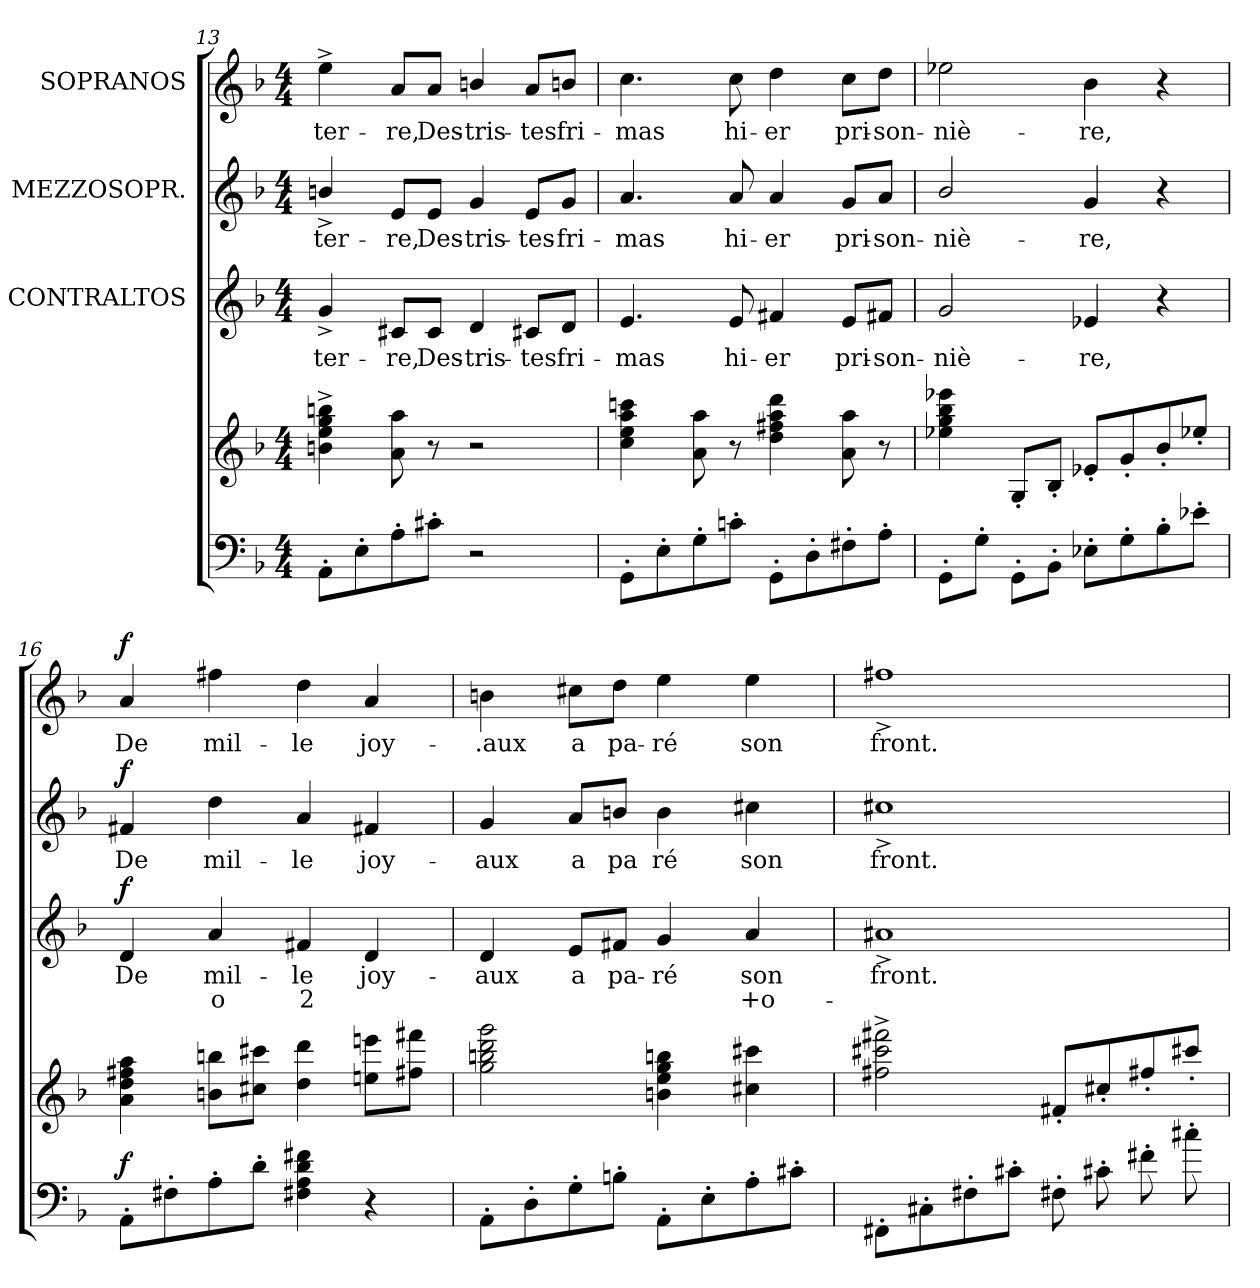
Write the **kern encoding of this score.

**kern	**kern	**dynam	**kern	**text	**text	**dynam	**kern	**text	**dynam	**kern	**text	**dynam
*part4	*part4	*part4	*part3	*part3	*part3	*part3	*part2	*part2	*part2	*part1	*part1	*part1
*staff5	*staff4	*staff4/5	*staff3	*staff3	*staff3	*staff3	*staff2	*staff2	*staff2	*staff1	*staff1	*staff1
*	*	*	*I"CONTRALTOS	*	*	*	*I"MEZZOSOPR.	*	*	*I"SOPRANOS	*	*
*clefF4	*clefG2	*	*clefG2	*	*	*	*clefG2	*	*	*clefG2	*	*
*k[b-]	*k[b-]	*	*k[b-]	*	*	*	*k[b-]	*	*	*k[b-]	*	*
*M4/4	*M4/4	*	*M4/4	*	*	*	*M4/4	*	*	*M4/4	*	*
=13	=13	=13	=13	=13	=13	=13	=13	=13	=13	=13	=13	=13
8AA'>i\L	4bnj^>\ 4bbnj^>\ 4ggj^>\ 4eej^>\	.	4g^>j/	ter-	.	.	4bn^>j/	ter-	.	4ee^>j\	ter-	.
8E'>i\	.	.	.	.	.	.	.	.	.	.	.	.
8A'>i\	8aj\ 8aaj\	.	8c#Xj/L	re,	.	.	8ej/L	re,	.	8aj/L	re,	.
8c#X'>i\J	8r	.	8c#j/J	Des-	.	.	8ej/J	Des-	.	8aj/J	Des-	.
2r	2r	.	4dj/	tris-	.	.	4gj/	tris-	.	4bnj/	tris-	.
.	.	.	8c#Xj/L	tes	.	.	8ej/L	tes-	.	8aj/L	tes	.
.	.	.	8dj/J	fri-	.	.	8gj/J	fri-	.	8bnj/J	fri-	.
=14	=14	=14	=14	=14	=14	=14	=14	=14	=14	=14	=14	=14
8GG'>i\L	4ccj\ 4eej\ 4aaj\ 4cccnj\	.	4.ej/	mas	.	.	4.aj/	mas	.	4.ccj\	mas	.
8E'>i\	.	.	.	.	.	.	.	.	.	.	.	.
8G'>i\	8aj\ 8aaj\	.	.	.	.	.	.	.	.	.	.	.
8cn'>i\J	8r	.	8ej/	hi-	.	.	8aj/	hi-	.	8ccj\	hi-	.
8GG'>i\L	4ddj\ 4ff#Xj\ 4dddj\ 4aaj\	.	4f#Xj/	er	.	.	4aj/	er	.	4ddj\	er	.
8D'>i\	.	.	.	.	.	.	.	.	.	.	.	.
8F#X'>'>i\	8aj\ 8aaj\	.	8ej/L	pri-	.	.	8gj/L	pri-	.	8ccj\L	pri-	.
8A'>i\J	8r	.	8f#Xj/J	son-	.	.	8aj/J	son-	.	8ddj\J	son-	.
=15	=15	=15	=15	=15	=15	=15	=15	=15	=15	=15	=15	=15
8GG'>i\L	4ee-Xj\ 4eee-Xj\ 4bb-j\ 4ggj\	.	2gj/	niè-	.	.	2b-j/	niè-	.	2ee-Xj\	niè-	.
8G'>i\J	.	.	.	.	.	.	.	.	.	.	.	.
8GG'<i\L	8G'>j/L	.	.	.	.	.	.	.	.	.	.	.
8BB-'<i\J	8B-'>j/J	.	.	.	.	.	.	.	.	.	.	.
8E-X'>i\L	8e-X'<j/L	.	4e-Xj/	re,	.	.	4gj/	re,	.	4b-j\	re,	.
8G'>i\	8g'<j/	.	.	.	.	.	.	.	.	.	.	.
8B-'>i\	8b-'<j/	.	4r	.	.	.	4r	.	.	4r	.	.
8e-X'>i\J	8ee-X'<j/J	.	.	.	.	.	.	.	.	.	.	.
!!LO:LB:g=z
=16	=16	=16	=16	=16	=16	=16	=16	=16	=16	=16	=16	=16
!	!	!LO:DY:a=2	!	!	!	!LO:DY:a	!	!	!LO:DY:a	!	!	!LO:DY:a
8AA'>i\L	4aaj\ 4ff#Xj\ 4ddj\ 4aj\	f	4dj/	De	.	f	4f#Xj/	De	f	4aj/	De	f
8F#X'>'>i\	.	.	.	.	.	.	.	.	.	.	.	.
8A'>i\	8bnj\ 8bbnj\L	.	4aj/	mil-	o	.	4ddj\	mil-	.	4ff#Xj\	mil-	.
8d'>i\J	8cc#Xj\ 8ccc#Xj\J	.	.	.	.	.	.	.	.	.	.	.
4F#Xi\ 4Ai\ 4f#Xi\ 4di\	4ddj\ 4dddj\	.	4f#Xj/	le	2	.	4aj/	le	.	4ddj\	le	.
4r	8eenj\ 8eeenj\L	.	4dj/	joy-	.	.	4f#Xj/	joy-	.	4aj/	joy-	.
.	8ff#Xj\ 8fff#Xj\J	.	.	.	.	.	.	.	.	.	.	.
=17	=17	=17	=17	=17	=17	=17	=17	=17	=17	=17	=17	=17
8AA'>i\L	2ggj\ 2bbnj\ 2gggj\ 2dddj\	.	4dj/	aux	.	.	4gj/	aux	.	4bnj\	.aux	.
8D'>i\	.	.	.	.	.	.	.	.	.	.	.	.
8G'>i\	.	.	8ej/L	a	.	.	8aj/L	a	.	8cc#Xj\L	a	.
8Bn'>i\J	.	.	8f#Xj/J	pa-	.	.	8bnj/J	pa	.	8ddj\J	pa-	.
8AA'>i\L	4bnj\ 4eej\ 4bbnj\ 4ggj\	.	4gj/	ré	.	.	4bj\	ré	.	4eej\	ré	.
8E'>i\	.	.	.	.	.	.	.	.	.	.	.	.
8A'>i\	4cc#Xj\ 4ccc#Xj\	.	4aj/	son	+o-	.	4cc#Xj\	son	.	4eej\	son	.
8c#X'>i\J	.	.	.	.	.	.	.	.	.	.	.	.
=18	=18	=18	=18	=18	=18	=18	=18	=18	=18	=18	=18	=18
8FF#X'>'>i\L	2ff#Xj^>\ 2ccc#Xj^>\ 2fff#Xj^>\	.	1a#X^>j/	front.	.	.	1cc#X^>j/	front.	.	1ff#X^>j/	front.	.
8C#X'>i\	.	.	.	.	.	.	.	.	.	.	.	.
8F#X'>i\	.	.	.	.	.	.	.	.	.	.	.	.
8c#X'>i\J	.	.	.	.	.	.	.	.	.	.	.	.
8F#X'<i\	8f#X'>j/L	.	.	.	.	.	.	.	.	.	.	.
8c#X'<i\	8cc#X'>j/	.	.	.	.	.	.	.	.	.	.	.
8f#X'<'<i\	8ff#X'>j/	.	.	.	.	.	.	.	.	.	.	.
8cc#X'<'<i\	8ccc#X'>j/J	.	.	.	.	.	.	.	.	.	.	.
=	=	=	=	=	=	=	=	=	=	=	=	=
*-	*-	*-	*-	*-	*-	*-	*-	*-	*-	*-	*-	*-
